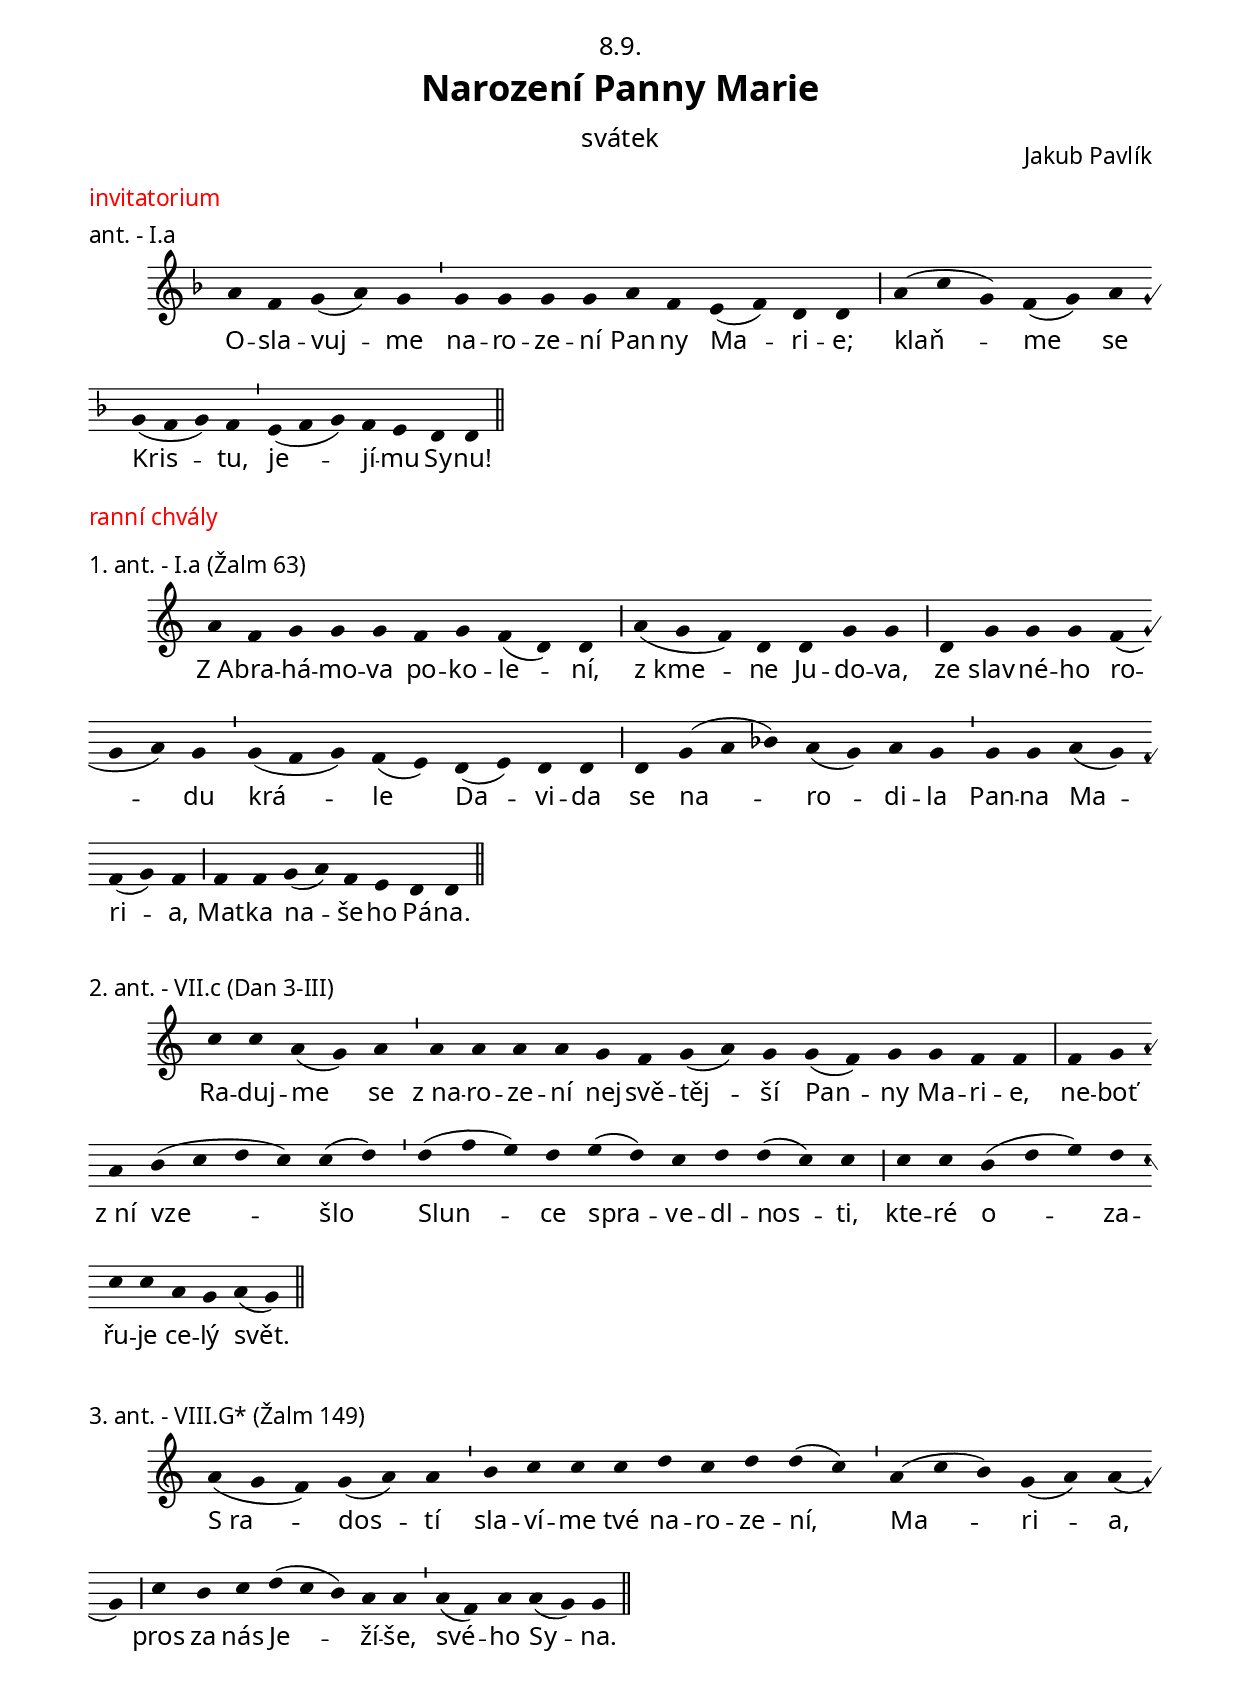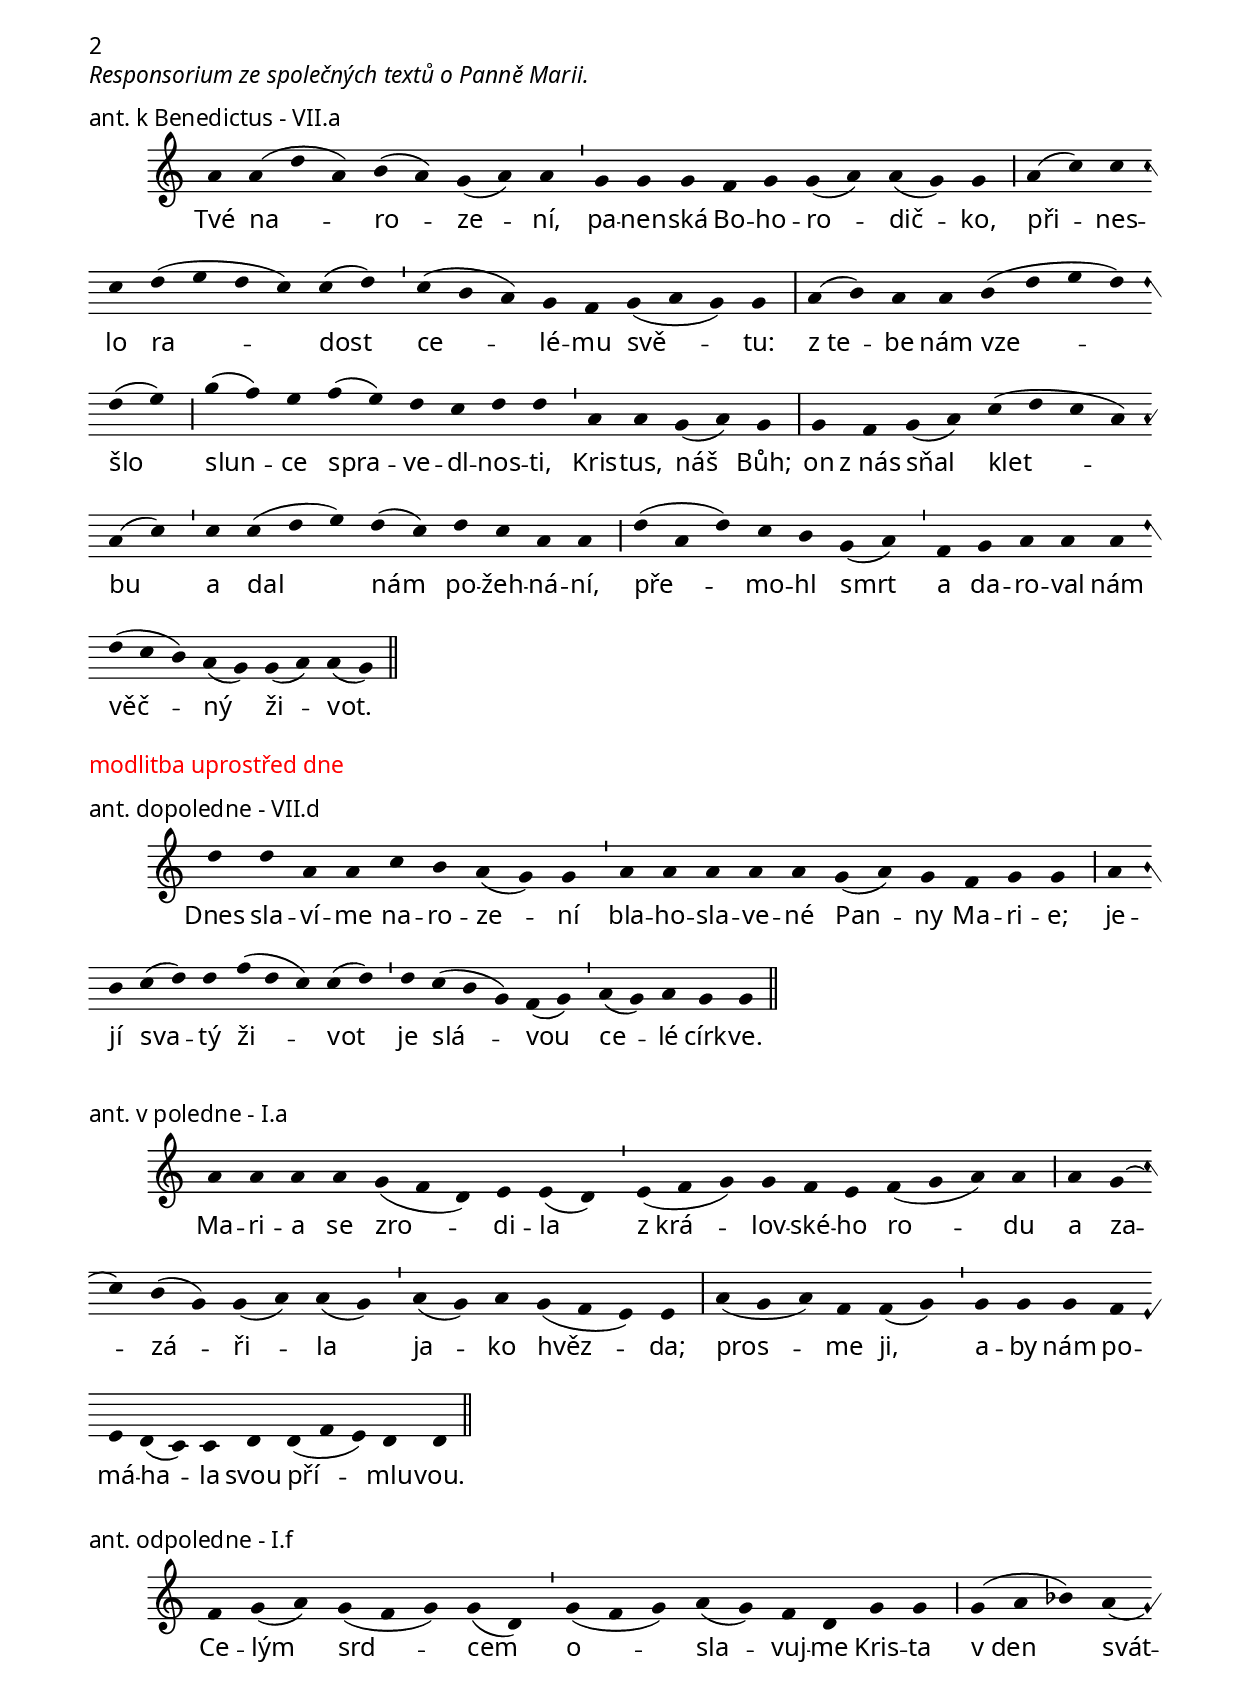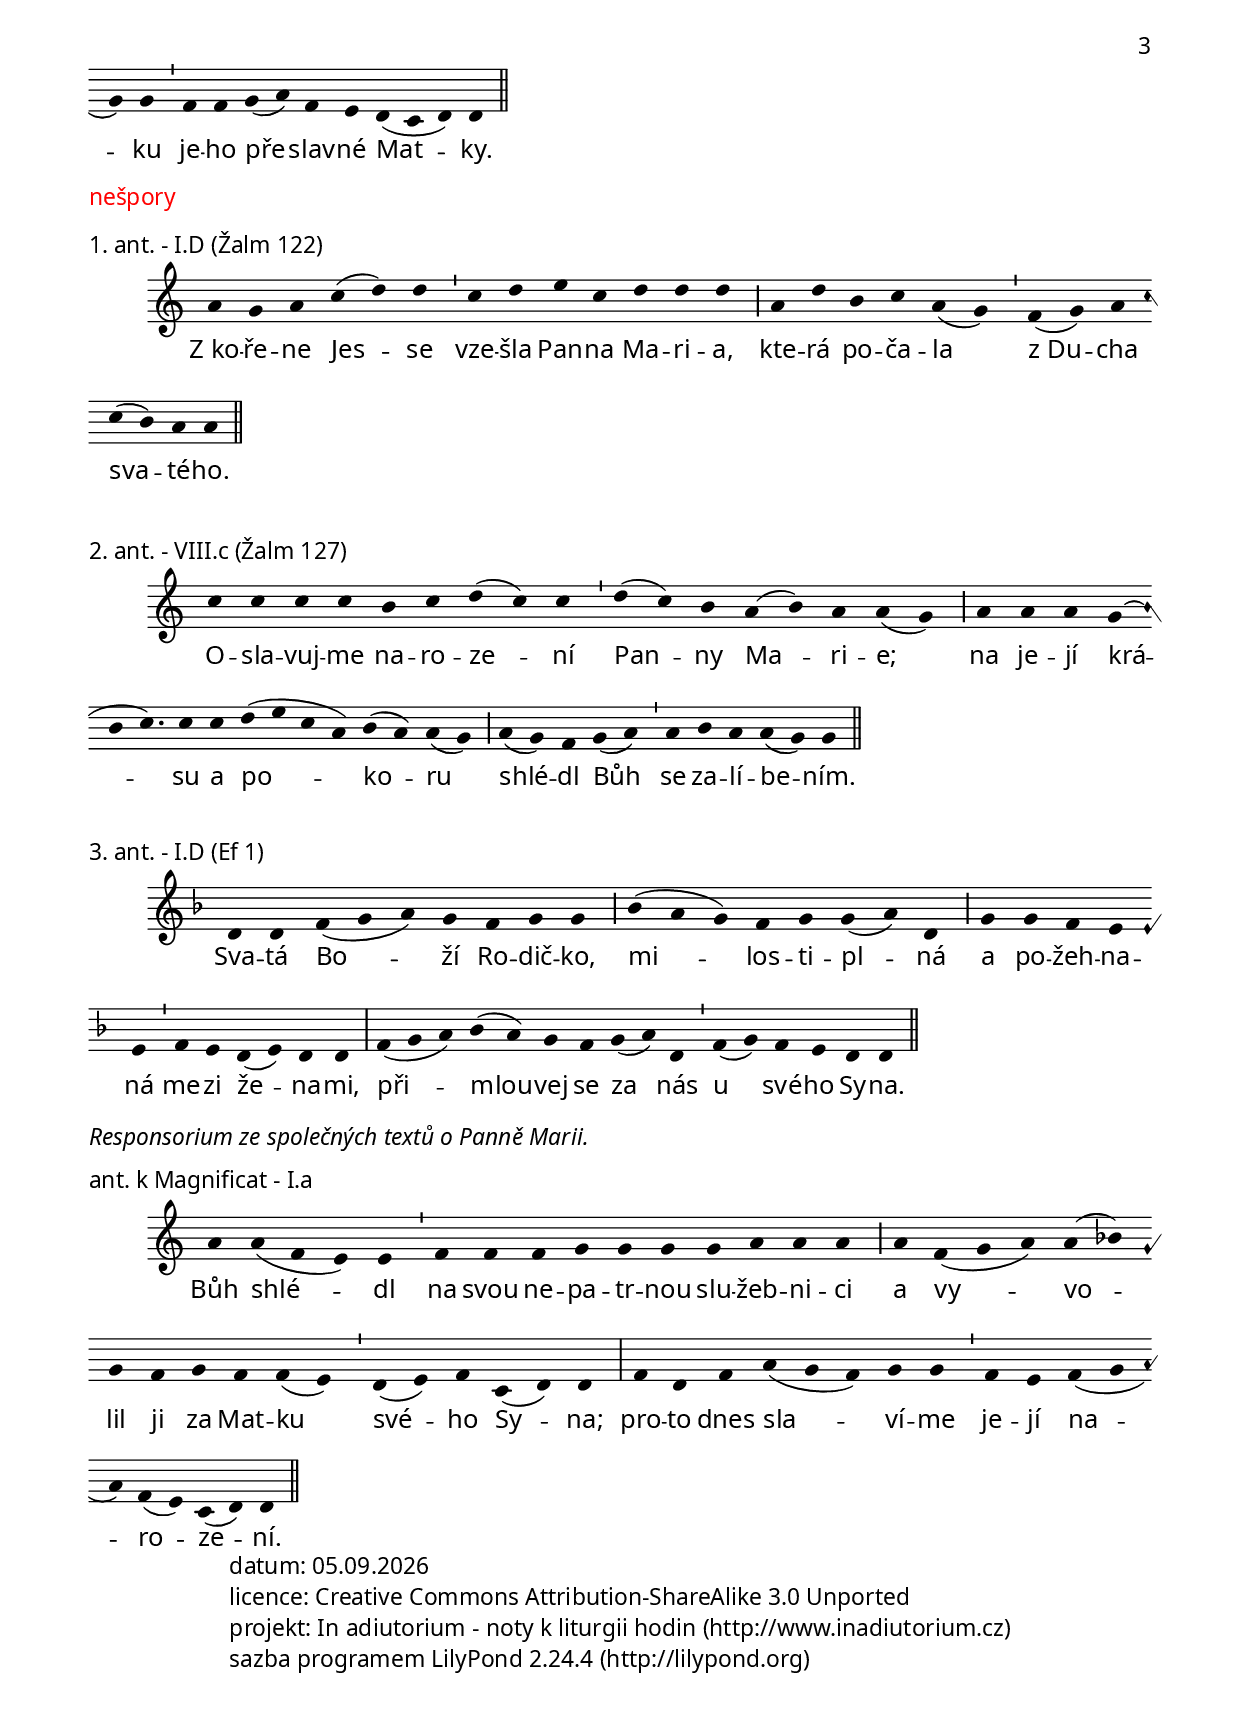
\version "2.15.40"

\include "../spolecne.ly"
\include "../dilyresponsorii.ly"

\header {
  title = \markup\titleSvatek
            "Narození Panny Marie"
            svátek
            8.9.
  composer = "Jakub Pavlík"
}

\markup {\nadpisHodinka {"invitatorium"}}

\score {
  \relative c'' {
    \choralniRezim
    \key f \major
    a4 f g( a) g \barMin g g g g a f e( f) d d \barMaior
    a'( c g) f( g) a g( f g) f \barMin e( f g) f e d d \barFinalis
  }
  \addlyrics {
    O -- sla -- vuj -- me na -- ro -- ze -- ní Pan -- ny Ma -- ri -- e;
    klaň -- me se Kris -- tu, je -- jí -- mu Sy -- nu!
  }
  \header {
    quid = "ant."
    modus = "I"
    differentia = "a"
    psalmus = ""
    placet = "asi bude vhodnější použít stejný nápěv, jako má Navštívení a Nanebevzetí"
    id = "invit"
    piece = \markup {\sestavTitulekBezZalmu}
  }
}

\markup {\nadpisHodinka {"ranní chvály"}}

\score {
  \relative c'' {
    \choralniRezim
    a4 f g g g f g f( d) d \barMaior
    a'( g f) d d g g \barMaior
    d g g g f( g a) g \barMin g( f g) f( e) d( e) d d \barMaior
    d g( a bes) a( g) a g \barMin g g a( g) f( g) f \barMaior
    f f g( a) f e d d \barFinalis
  }
  \addlyrics {
    Z_A -- bra -- há -- mo -- va po -- ko -- le -- ní,
    z_kme -- ne Ju -- do -- va,
    ze slav -- né -- ho ro -- du krá -- le Da -- vi -- da
    se na -- ro -- di -- la Pan -- na Ma -- ri -- a,
    Mat -- ka na -- še -- ho Pá -- na.
  }
  \header {
    quid = "1. ant."
    modus = "I"
    differentia = "a"
    psalmus = "Žalm 63"
    id = "rch-a1"
    piece = \markup {\sestavTitulek}
  }
}

\score {
  \relative c'' {
    \choralniRezim
    c4 c a( g) a \barMin a a a a g f g( a) g g( f) g g f f \barMax
    f g a b( c d c) c( d) \barMin d( f e) d e( d) c d d( c) c \barMaior
    c c b( d e) d c c a g a( g) \barFinalis
  }
  \addlyrics {
    Ra -- duj -- me se z_na -- ro -- ze -- ní
    nej -- svě -- těj -- ší Pan -- ny Ma -- ri -- e,
    ne -- boť z_ní vze -- šlo Slun -- ce spra -- ve -- dl -- nos -- ti,
    kte -- ré o -- za -- řu -- je ce -- lý svět.
  }
  \header {
    quid = "2. ant."
    modus = "VII"
    differentia = "c"
    psalmus = "Dan 3-III"
    placet = "VII.c2"
    id = "rch-a2"
    piece = \markup {\sestavTitulek}
  }
}

\score {
  \relative c'' {
    \choralniRezim
    a4( g f) g( a) a \barMin b c c c d c d d( c) \barMin a( c b) g( a) a( g) \barMaior
    c b c d( c b) a a \barMin a( f) a a( g) g \barFinalis
  }
  \addlyrics {
    S_ra -- dos -- tí sla -- ví -- me tvé na -- ro -- ze -- ní, Ma -- ri -- a,
    pros za nás Je -- ží -- še, své -- ho Sy -- na.
  }
  \header {
    quid = "3. ant."
    modus = "VIII"
    differentia = "G*"
    psalmus = "Žalm 149"
    id = "rch-a3"
    piece = \markup {\sestavTitulek}
  }
}

\markup\italic{Responsorium ze společných textů o Panně Marii.}

\score {
  \relative c'' {
    \choralniRezim
    a4 a( d a) b( a) g( a) a \barMin g g g f g g( a) a( g) g \barMaior
    a( c) c c d( e d c) c( d) \barMin c( b a) g f g( a g) g \barMax

    a( b) a a b( d e d) d( e) \barMaior g( f) e f( e) d c d d \barMin
    a a g( a) g \barMax

    g f g( a) c( d c a) a( c) \barMin
    c c( d e) d( c) d c a a \barMaior
    d( a d) c b g( a) \barMin
    f g a a a d( c b) a( g) g( a) a( g) \barFinalis
  }
  \addlyrics {
    Tvé na -- ro -- ze -- ní, pa -- nen -- ská Bo -- ho -- ro -- dič -- ko,
    při -- nes -- lo ra -- dost ce -- lé -- mu svě -- tu:

    z_te -- be nám vze -- šlo slun -- ce spra -- ve -- dl -- nos -- ti,
    Kris -- tus, náš Bůh;

    on z_nás sňal klet -- bu
    a dal nám po -- žeh -- ná -- ní,
    pře -- mo -- hl smrt
    a da -- ro -- val nám věč -- ný ži -- vot.
  }
  \header {
    quid = "ant. k Benedictus"
    modus = "VII"
    differentia = "a"
    psalmus = ""
    id = "rch-aben"
    piece = \markup {\sestavTitulekBezZalmu}
  }
}

\markup {\nadpisHodinka {"modlitba uprostřed dne"}}

\score {
  \relative c'' {
    \choralniRezim
    d4 d a a c b a( g) g \barMin
    a a a a a g( a) g f g g \barMaior
    a b c( d) d f( d c) c( d) \barMin
    d c( b g) f( g) \barMin a( g) a g g \barFinalis
  }
  \addlyrics {
    Dnes sla -- ví -- me na -- ro -- ze -- ní
    bla -- ho -- sla -- ve -- né Pan -- ny Ma -- ri -- e;
    je -- jí sva -- tý ži -- vot
    je slá -- vou ce -- lé círk -- ve.
  }
  \header {
    quid = "ant. dopoledne"
    modus = "VII"
    differentia = "d"
    psalmus = ""
    placet = "nic moc; _slávou_ je hrůza"
    id = "tercie"
    piece = \markup {\sestavTitulekBezZalmu}
  }
}

\score {
  \relative c'' {
    \choralniRezim
    a4 a a a g( f d) e e( d) \barMin e( f g) g f e f( g a) a \barMaior
    a g( c) b( g) g( a) a( g) \barMin a( g) a g( f e) e \barMax
    a( g a) f f( g) \barMin g g g f e d( c) c d d( f e) d d \barFinalis
  }
  \addlyrics {
    Ma -- ri -- a se zro -- di -- la z_krá -- lov -- ské -- ho ro -- du
    a za -- zá -- ři -- la ja -- ko hvěz -- da;
    pros -- me ji, a -- by nám po -- má -- ha -- la svou pří -- mlu -- vou.
  }
  \header {
    quid = "ant. v poledne"
    modus = "I"
    differentia = "a"
    psalmus = ""
    placet = "slátanina, nedrží pohromadě"
    id = "sexta"
    piece = \markup {\sestavTitulekBezZalmu}
  }
}

\score {
  \relative c' {
    \choralniRezim
    f g( a) g( f g) g( d) \barMin g( f g) a( g) f d g g \barMaior
    g( a bes) a( g) g  \barMin f f g( a) f e d( c d) d \barFinalis
  }
  \addlyrics {
    Ce -- lým srd -- cem o -- sla -- vuj -- me Kris -- ta
    v_den svát -- ku je -- ho pře -- slav -- né Mat -- ky.
  }
  \header {
    quid = "ant. odpoledne"
    modus = "I"
    differentia = "f"
    psalmus = ""
    placet = "_srdcem_ je fuj, závěr neelegantní"
    id = "nona"
    piece = \markup {\sestavTitulekBezZalmu}
  }
}

\markup {\nadpisHodinka {"nešpory"}}

\score {
  \relative c'' {
    \choralniRezim
    a4 g a c( d) d \barMin
    c d e c d d d \barMaior
    a d b c a( g) \barMin
    f( g) a c( b) a a \barFinalis
  }
  \addlyrics {
    Z_ko -- ře -- ne Jes -- se
    vze -- šla Pan -- na Ma -- ri -- a,
    kte -- rá po -- ča -- la
    z_Du -- cha sva -- té -- ho.
  }
  \header {
    quid = "1. ant."
    modus = "I"
    differentia = "D"
    psalmus = "Žalm 122"
    id = "ne-a1"
    fial = "sanktoral/0325zvestovanipane.ly#tercie?-aleluja"
    piece = \markup {\sestavTitulek}
  }
}

\score {
  \relative c'' {
    \choralniRezim
    c4 c c c b c d( c) c \barMin d( c) b a( b) a a( g) \barMaior
    a a a g( b c4.) c4 c d( e c a) b( a) a( g) \barMaior
    a( g) f g( a) \barMin a b a a( g) g \barFinalis
  }
  \addlyrics {
    O -- sla -- vuj -- me na -- ro -- ze -- ní Pan -- ny Ma -- ri -- e;
    na je -- jí krá -- su a po -- ko -- ru
    shlé -- dl Bůh se za -- lí -- be -- ním.
  }
  \header {
    quid = "2. ant."
    modus = "VIII"
    differentia = "c"
    psalmus = "Žalm 127"
    placet = "myslím, že půjde o něco lépe"
    id = "ne-a2"
    piece = \markup {\sestavTitulek}
  }
}

\score {
  \relative c' {
    \choralniRezim
    \key f \major
    d4 d f( g a) g f g g \barMaior
    bes( a g) f g g( a) d, \barMaior
    g g f e e \barMin f e d( e) d d \barMax
    f( g a) bes( a) g f g( a) d, \barMin f( g) f e d d \barFinalis
  }
  \addlyrics {
    Sva -- tá Bo -- ží Ro -- dič -- ko,
    mi -- los -- ti -- pl -- ná
    a po -- žeh -- na -- ná me -- zi že -- na -- mi,
    při -- mlou -- vej se za nás u své -- ho Sy -- na.
  }
  \header {
    quid = "3. ant."
    modus = "I"
    differentia = "D"
    psalmus = "Ef 1"
    id = "ne-a3"
    piece = \markup {\sestavTitulek}
  }
}

\markup\italic{Responsorium ze společných textů o Panně Marii.}

\score {
  \relative c'' {
    \choralniRezim
    a4 a( f e) e \barMin f f f g g g g a a a \barMaior
    a f( g a) a( bes) g f g f f( e) \barMin d( e) f c( d) d \barMax
    f d f a( g f) g g \barMin f e f( g a) f( e) c( d) d \barFinalis
  }
  \addlyrics {
    Bůh shlé -- dl na svou ne -- pa -- tr -- nou slu -- žeb -- ni -- ci
    a vy -- vo -- lil ji za Mat -- ku své -- ho Sy -- na;
    pro -- to dnes sla -- ví -- me je -- jí na -- ro -- ze -- ní.
  }
  \header {
    quid = "ant. k Magnificat"
    modus = "I"
    differentia = "a"
    psalmus = ""
    id = "ne-amag"
    piece = \markup {\sestavTitulekBezZalmu}
  }
}